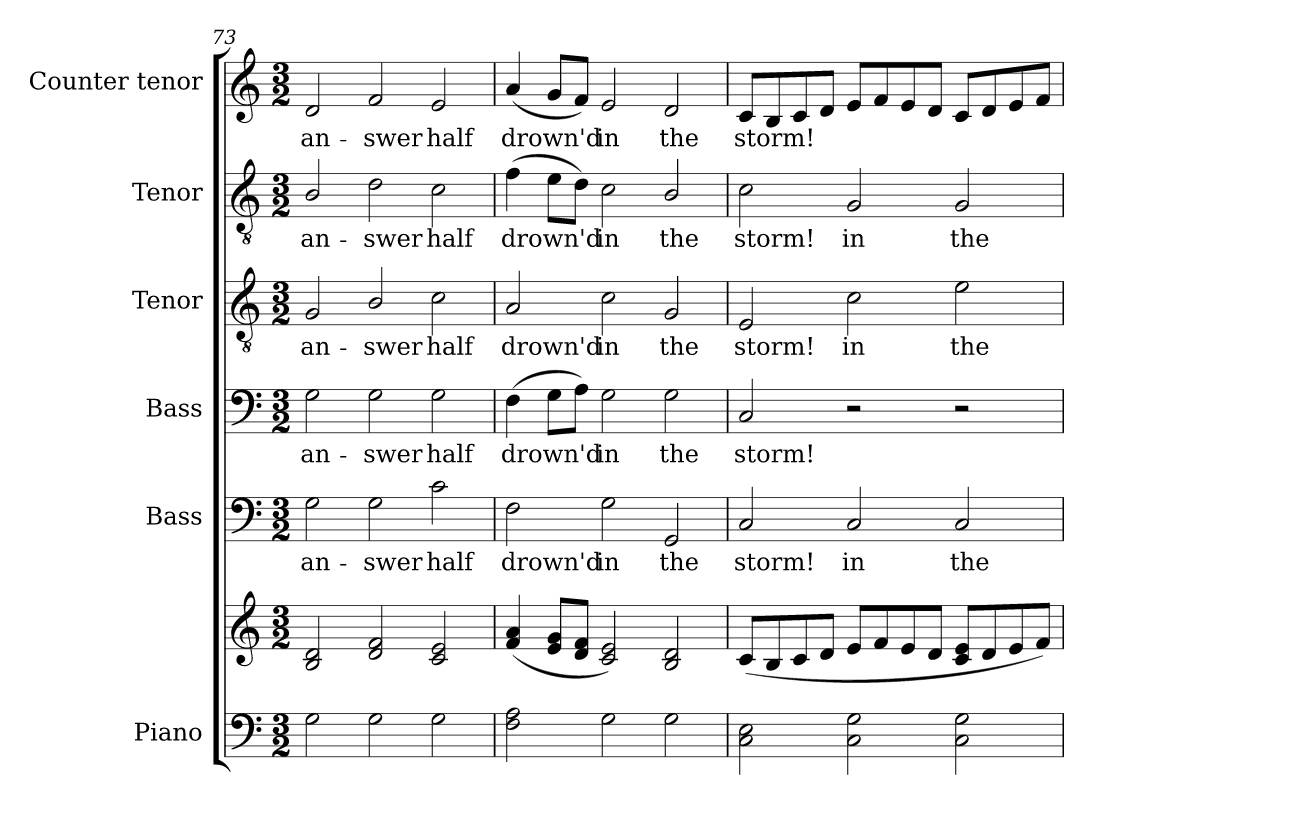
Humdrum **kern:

**kern	**kern	**kern	**text	**kern	**text	**kern	**text	**kern	**text	**kern	**text
*part6	*part6	*part5	*part5	*part4	*part4	*part3	*part3	*part2	*part2	*part1	*part1
*staff7	*staff6	*staff5	*staff5	*staff4	*staff4	*staff3	*staff3	*staff2	*staff2	*staff1	*staff1
*I"Piano	*	*I"Bass	*	*I"Bass	*	*I"Tenor	*	*I"Tenor	*	*I"Counter tenor	*
*I'Pno.	*	*I'B.	*	*I'B.	*	*I'T.	*	*I'T.	*	*	*
*clefF4	*clefG2	*clefF4	*	*clefF4	*	*clefGv2	*	*clefGv2	*	*clefG2	*
*	*	*	*	*	*	*ITrd7c12	*	*ITrd7c12	*	*	*
*k[]	*k[]	*k[]	*	*k[]	*	*k[]	*	*k[]	*	*k[]	*
*C:	*C:	*C:	*	*C:	*	*C:	*	*C:	*	*C:	*
*M3/2	*M3/2	*M3/2	*	*M3/2	*	*M3/2	*	*M3/2	*	*M3/2	*
=73	=73	=73	=73	=73	=73	=73	=73	=73	=73	=73	=73
!	!	!	!LO:LY:b:color=#000000	!	!	!	!	!	!	!	!
!	!	!	!	!	!LO:LY:b:color=#000000	!	!	!	!	!	!
!	!	!	!	!	!	!	!LO:LY:b:color=#000000	!	!	!	!
!	!	!	!	!	!	!	!	!	!LO:LY:b:color=#000000	!	!
!	!	!	!	!	!	!	!	!	!	!	!LO:LY:b:color=#000000
2Gi\	2Bi/ 2di	2Gi\	an-	2Gi\	an-	2GGi/	an-	2BBi/	an-	2di/	an-
!	!	!	!LO:LY:b:color=#000000	!	!	!	!	!	!	!	!
!	!	!	!	!	!LO:LY:b:color=#000000	!	!	!	!	!	!
!	!	!	!	!	!	!	!LO:LY:b:color=#000000	!	!	!	!
!	!	!	!	!	!	!	!	!	!LO:LY:b:color=#000000	!	!
!	!	!	!	!	!	!	!	!	!	!	!LO:LY:b:color=#000000
2Gi\	2di/ 2fi	2Gi\	-swer	2Gi\	-swer	2BBi/	-swer	2Di\	-swer	2fi/	-swer
!	!	!	!LO:LY:b:color=#000000	!	!	!	!	!	!	!	!
!	!	!	!	!	!LO:LY:b:color=#000000	!	!	!	!	!	!
!	!	!	!	!	!	!	!LO:LY:b:color=#000000	!	!	!	!
!	!	!	!	!	!	!	!	!	!LO:LY:b:color=#000000	!	!
!	!	!	!	!	!	!	!	!	!	!	!LO:LY:b:color=#000000
2Gi\	2ci/ 2ei	2ci\	half	2Gi\	half	2Ci\	half	2Ci\	half	2ei/	half
=74	=74	=74	=74	=74	=74	=74	=74	=74	=74	=74	=74
!	!	!	!LO:LY:b:color=#000000	!	!	!	!	!	!	!	!
!	!	!	!	!	!LO:LY:b:color=#000000	!	!	!	!	!	!
!	!	!	!	!	!	!	!LO:LY:b:color=#000000	!	!	!	!
!	!	!	!	!	!	!	!	!	!LO:LY:b:color=#000000	!	!
!	!	!	!	!	!	!	!	!	!	!	!LO:LY:b:color=#000000
2Fi\ 2Ai	(4fi/ 4ai	2Fi\	drown'd	(4Fi\	drown'd	2AAi/	drown'd	(4Fi\	drown'd	(4ai/	drown'd
.	8ei/ 8giL	.	.	8Gi\L	.	.	.	8Ei\L	.	8gi/L	.
.	8di/ 8fiJ	.	.	8Ai\J)	.	.	.	8Di\J)	.	8fi/J)	.
!	!	!	!LO:LY:b:color=#000000	!	!	!	!	!	!	!	!
!	!	!	!	!	!LO:LY:b:color=#000000	!	!	!	!	!	!
!	!	!	!	!	!	!	!LO:LY:b:color=#000000	!	!	!	!
!	!	!	!	!	!	!	!	!	!LO:LY:b:color=#000000	!	!
!	!	!	!	!	!	!	!	!	!	!	!LO:LY:b:color=#000000
2Gi\	2ci/ 2ei)	2Gi\	in	2Gi\	in	2Ci\	in	2Ci\	in	2ei/	in
!	!	!	!LO:LY:b:color=#000000	!	!	!	!	!	!	!	!
!	!	!	!	!	!LO:LY:b:color=#000000	!	!	!	!	!	!
!	!	!	!	!	!	!	!LO:LY:b:color=#000000	!	!	!	!
!	!	!	!	!	!	!	!	!	!LO:LY:b:color=#000000	!	!
!	!	!	!	!	!	!	!	!	!	!	!LO:LY:b:color=#000000
2Gi\	2Bi/ 2di	2GGi/	the	2Gi\	the	2GGi/	the	2BBi/	the	2di/	the
=75	=75	=75	=75	=75	=75	=75	=75	=75	=75	=75	=75
!	!	!	!LO:LY:b:color=#000000	!	!	!	!	!	!	!	!
!	!	!	!	!	!LO:LY:b:color=#000000	!	!	!	!	!	!
!	!	!	!	!	!	!	!LO:LY:b:color=#000000	!	!	!	!
!	!	!	!	!	!	!	!	!	!LO:LY:b:color=#000000	!	!
!	!	!	!	!	!	!	!	!	!	!	!LO:LY:b:color=#000000
2Ci\ 2Ei	(8ci/L	2Ci/	storm!	2Ci/	storm!	2EEi/	storm!	2Ci\	storm!	8ci/L	storm!
.	8Bi/	.	.	.	.	.	.	.	.	8Bi/	.
.	8ci/	.	.	.	.	.	.	.	.	8ci/	.
.	8di/J	.	.	.	.	.	.	.	.	8di/J	.
!	!	!	!LO:LY:b:color=#000000	!	!	!	!	!	!	!	!
!	!	!	!	!	!	!	!LO:LY:b:color=#000000	!	!	!	!
!	!	!	!	!	!	!	!	!	!LO:LY:b:color=#000000	!	!
2Ci\ 2Gi	8ei/L	2Ci/	in	2r	.	2Ci\	in	2GGi/	in	8ei/L	.
.	8fi/	.	.	.	.	.	.	.	.	8fi/	.
.	8ei/	.	.	.	.	.	.	.	.	8ei/	.
.	8di/J	.	.	.	.	.	.	.	.	8di/J	.
!	!	!	!LO:LY:b:color=#000000	!	!	!	!	!	!	!	!
!	!	!	!	!	!	!	!LO:LY:b:color=#000000	!	!	!	!
!	!	!	!	!	!	!	!	!	!LO:LY:b:color=#000000	!	!
2Ci\ 2Gi	8ci/ 8eiL	2Ci/	the	2r	.	2Ei\	the	2GGi/	the	8ci/L	.
.	8di/	.	.	.	.	.	.	.	.	8di/	.
.	8ei/	.	.	.	.	.	.	.	.	8ei/	.
.	8fi/J)	.	.	.	.	.	.	.	.	8fi/J	.
=	=	=	=	=	=	=	=	=	=	=	=
*-	*-	*-	*-	*-	*-	*-	*-	*-	*-	*-	*-
